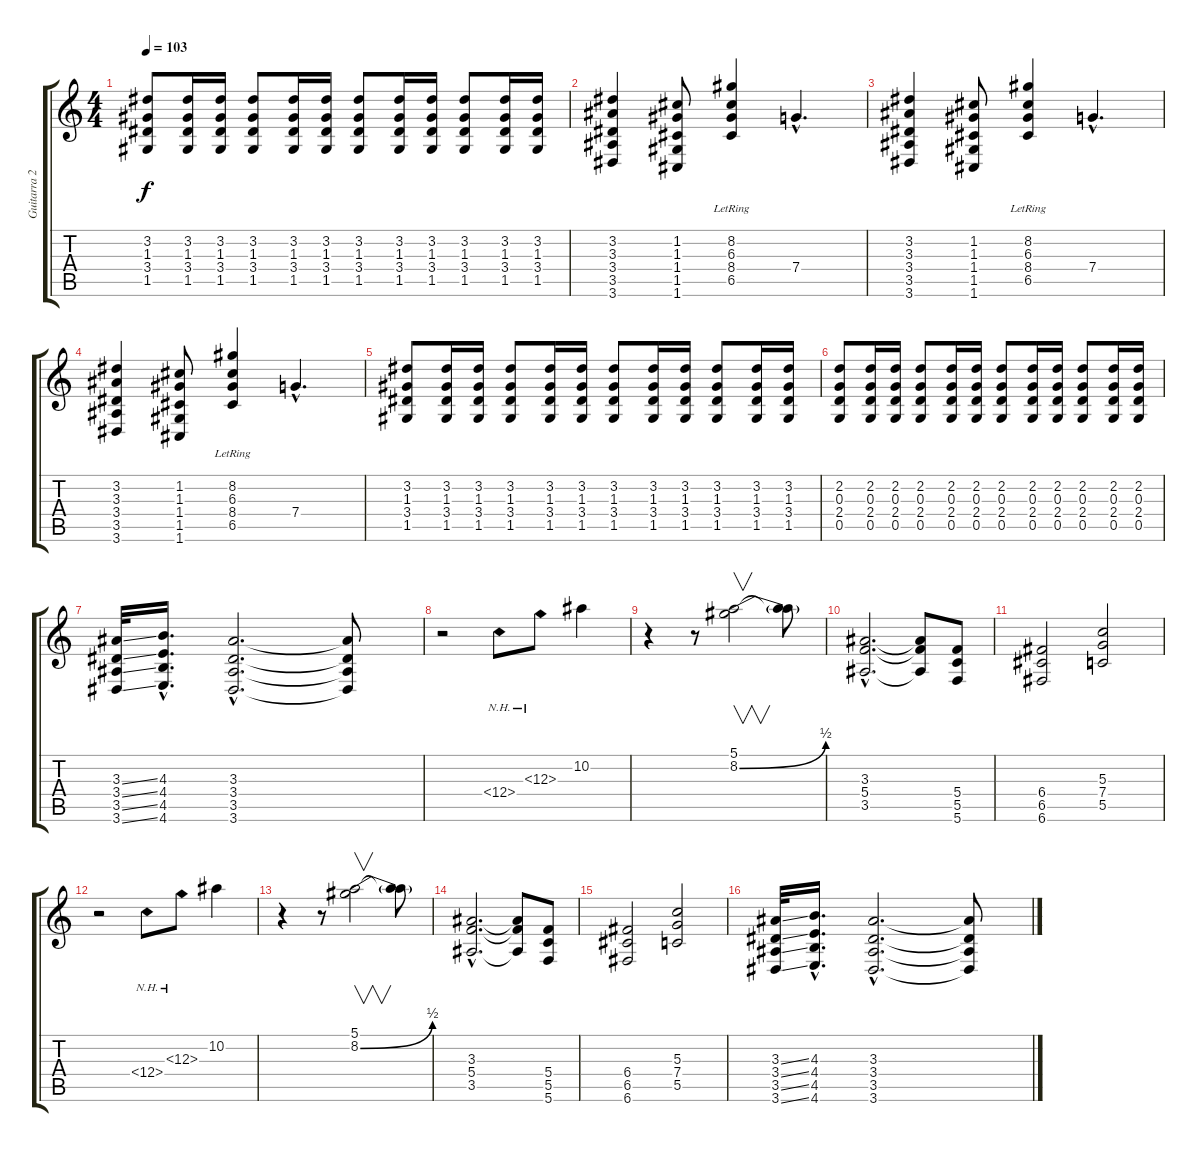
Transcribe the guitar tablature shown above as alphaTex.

\track ("Guitarra 2" "Guitarra 2") {instrument distortionguitar}
\staff {score tabs}
\tuning (E4 C4 G3 C3 G2 C2) {hide}
\ts (4 4)
\tempo 103
\clef g2
\ks c
(3.2 1.3 3.4 1.5).8{dy f} (3.2 1.3 3.4 1.5).16 (3.2 1.3 3.4 1.5).16 (3.2 1.3 3.4 1.5).8 (3.2 1.3 3.4 1.5).16 (3.2 1.3 3.4 1.5).16 (3.2 1.3 3.4 1.5).8 (3.2 1.3 3.4 1.5).16 (3.2 1.3 3.4 1.5).16 (3.2 1.3 3.4 1.5).8 (3.2 1.3 3.4 1.5).16 (3.2 1.3 3.4 1.5).16 |
(3.2 3.3 3.4 3.5 3.6).4 (1.2 1.3 1.4 1.5 1.6).8 (8.2{lr} 6.3{lr} 8.4 6.5{lr}).4 7.4{hac}.4{d} |
(3.2 3.3 3.4 3.5 3.6).4 (1.2 1.3 1.4 1.5 1.6).8 (8.2{lr} 6.3{lr} 8.4 6.5{lr}).4 7.4{hac}.4{d} |
(3.2 3.3 3.4 3.5 3.6).4 (1.2 1.3 1.4 1.5 1.6).8 (8.2{lr} 6.3{lr} 8.4 6.5{lr}).4 7.4{hac}.4{d} |
(3.2 1.3 3.4 1.5).8 (3.2 1.3 3.4 1.5).16 (3.2 1.3 3.4 1.5).16 (3.2 1.3 3.4 1.5).8 (3.2 1.3 3.4 1.5).16 (3.2 1.3 3.4 1.5).16 (3.2 1.3 3.4 1.5).8 (3.2 1.3 3.4 1.5).16 (3.2 1.3 3.4 1.5).16 (3.2 1.3 3.4 1.5).8 (3.2 1.3 3.4 1.5).16 (3.2 1.3 3.4 1.5).16 |
(2.2 0.3 2.4 0.5).8 (2.2 0.3 2.4 0.5).16 (2.2 0.3 2.4 0.5).16 (2.2 0.3 2.4 0.5).8 (2.2 0.3 2.4 0.5).16 (2.2 0.3 2.4 0.5).16 (2.2 0.3 2.4 0.5).8 (2.2 0.3 2.4 0.5).16 (2.2 0.3 2.4 0.5).16 (2.2 0.3 2.4 0.5).8 (2.2 0.3 2.4 0.5).16 (2.2 0.3 2.4 0.5).16 |
(3.3{ss} 3.4{ss} 3.5{ss} 3.6{ss}).32 (4.3{hac} 4.4{hac} 4.5{hac} 4.6{hac}).16{d} (3.3{hac} 3.4{hac} 3.5{hac} 3.6{hac}).2{d} (3.3{t} 3.4{t} 3.5{t} 3.6{t}).8 |
r.2 12.4{nh}.8{volume 6 instrument electricguitarclean} 12.3{nh}.8 10.2.4 |
r.4 r.8 (5.1 8.2{be (bend 0 0 60 2)}).2{v volume 8 instrument distortionguitar} (5.1{t} 8.2{t}).8 |
(3.3{hac} 5.4{hac} 3.5{hac}).2{d volume 13} (3.3{t} 5.4{t} 3.5{t}).8 (5.4 5.5 5.6).8 |
(6.4 6.5 6.6).2 (5.3 7.4 5.5).2 |
r.2 12.4{nh}.8{volume 6 instrument electricguitarclean} 12.3{nh}.8 10.2.4 |
r.4 r.8 (5.1 8.2{be (bend 0 0 60 2)}).2{v volume 8 instrument distortionguitar} (5.1{t} 8.2{t}).8 |
(3.3{hac} 5.4{hac} 3.5{hac}).2{d volume 13} (3.3{t} 5.4{t} 3.5{t}).8 (5.4 5.5 5.6).8 |
(6.4 6.5 6.6).2 (5.3 7.4 5.5).2 |
(3.3{ss} 3.4{ss} 3.5{ss} 3.6{ss}).32 (4.3{hac} 4.4{hac} 4.5{hac} 4.6{hac}).16{d} (3.3{hac} 3.4{hac} 3.5{hac} 3.6{hac}).2{d} (3.3{t} 3.4{t} 3.5{t} 3.6{t}).8
